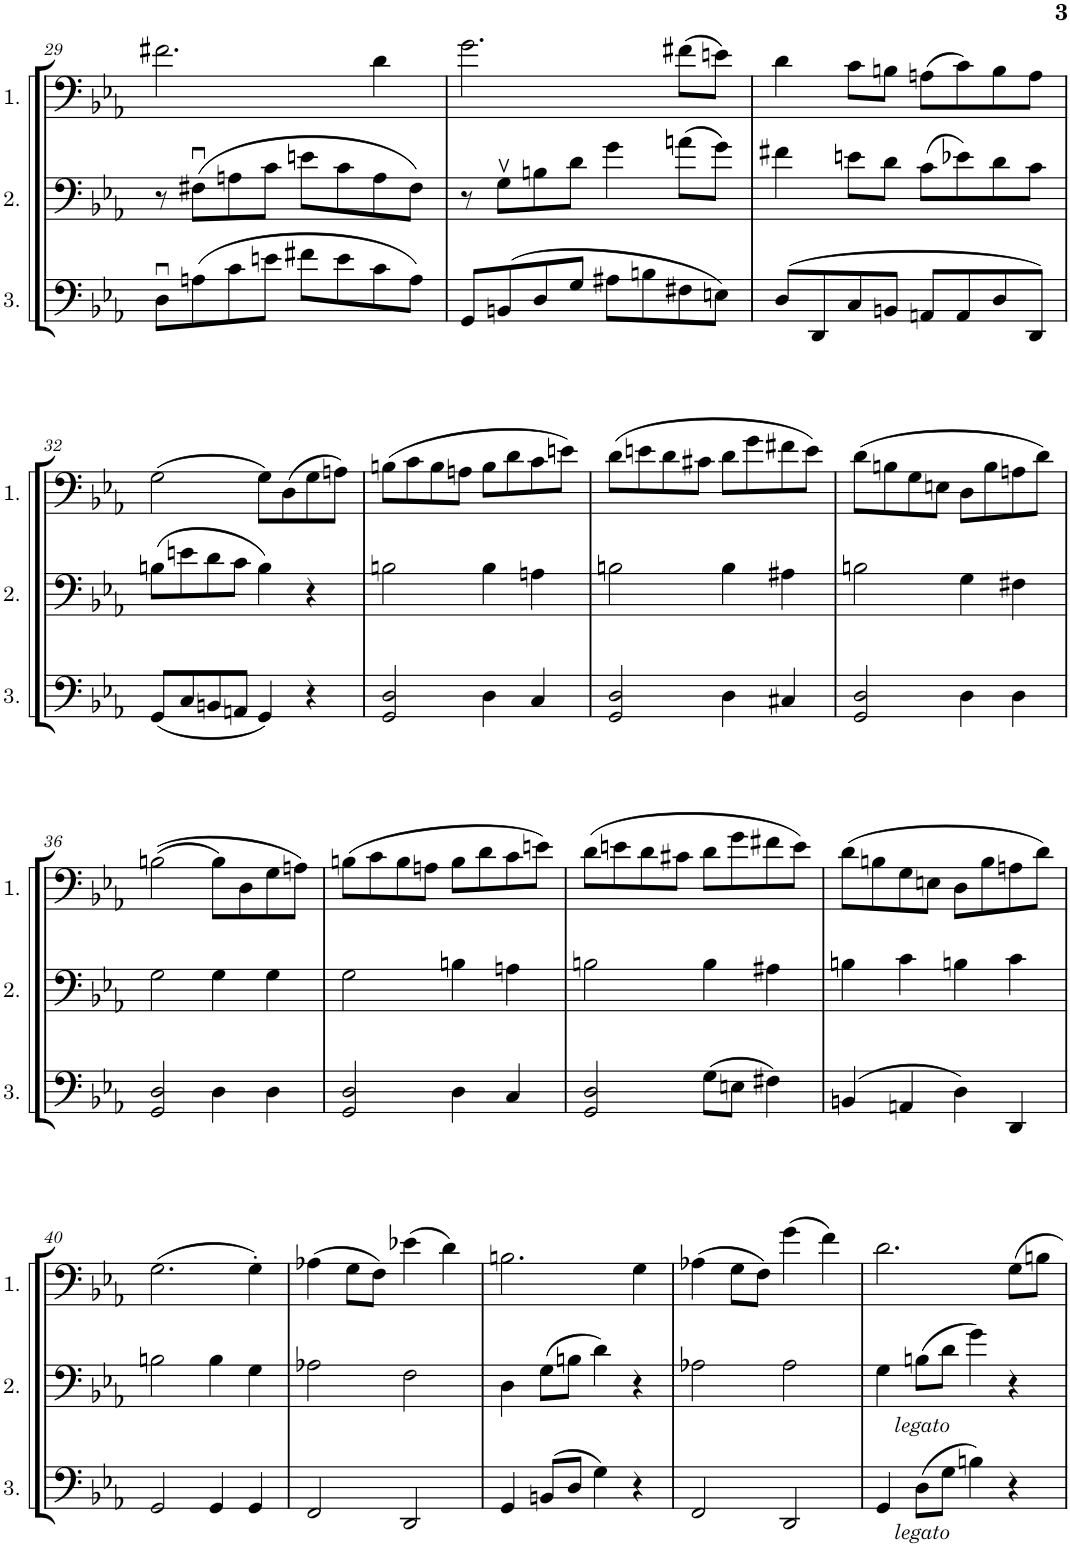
**kern	**dynam	**kern	**dynam	**kern
*part3	*part3	*part2	*part2	*part1
*staff3	*staff3	*staff2	*staff2	*staff1
*I"Cello 3	*	*I"Cello 2	*	*I"Cello 1
!!LO:PB:g=z
*clefF4	*	*clefF4	*	*clefF4
*k[b-e-a-]	*	*k[b-e-a-]	*	*k[b-e-a-]
*M4/4	*	*M4/4	*	*M4/4
*met(c)	*	*met(c)	*	*met(c)
=29	=29	=29	=29	=29
8Du\L	.	8r	.	2.f#X\
(8An\	.	(8F#Xu\L	.	.
8c\	.	8An\	.	.
8en\J	.	8c\J	.	.
8f#X\L	.	8en\L	.	.
8e\	.	8c\	.	.
8c\	.	8A\	.	4d\
8A\J)	.	8F#\J)	.	.
=30	=30	=30	=30	=30
8GG/L	.	8r	.	2.g\
(8BBn/	.	8Gv\L	.	.
8D/	.	8Bn\	.	.
8G/J	.	8d\J	.	.
8A#X\L	.	4g\	.	.
8Bn\	.	.	.	.
8F#X\	.	(8an\L	.	(8f#X\L
8En\J)	.	8g\J)	.	8en\J)
=31	=31	=31	=31	=31
(>8D/L	.	4f#X\	.	4d\
8DD/	.	.	.	.
8C/	.	8en\L	.	8c\L
8BBn/J	.	8d\J	.	8Bn\J
8AAn/L	.	(8c\L	.	(8An\L
8AA/	.	8e-X\)	.	8c\)
8D/	.	8d\	.	8B\
8DD/J)	.	8c\J	.	8A\J
!!LO:LB:g=z
=32	=32	=32	=32	=32
(8GG/L	.	(8Bn\L	.	(2G\
8C/	.	8en\	.	.
8BBn/	.	8d\	.	.
8AAn/J	.	8c\J	.	.
4GG/)	.	4B\)	.	8G\L)
.	.	.	.	(8D\
4r	.	4r	.	8G\
.	.	.	.	8An\J)
=33	=33	=33	=33	=33
2GG/ 2D/	.	2Bn\	.	(8Bn\L
.	.	.	.	8c\
.	.	.	.	8B\
.	.	.	.	8An\J
4D\	.	4B\	.	8B\L
.	.	.	.	8d\
4C/	.	4An\	.	8c\
.	.	.	.	8en\J)
=34	=34	=34	=34	=34
2GG/ 2D/	.	2Bn\	.	(8d\L
.	.	.	.	8en\
.	.	.	.	8d\
.	.	.	.	8c#X\J
4D\	.	4B\	.	8d\L
.	.	.	.	8g\
4C#X/	.	4A#X\	.	8f#X\
.	.	.	.	8e\J)
=35	=35	=35	=35	=35
2GG/ 2D/	.	2Bn\	.	(8d\L
.	.	.	.	8Bn\
.	.	.	.	8G\
.	.	.	.	8En\J
4D\	.	4G\	.	8D\L
.	.	.	.	8B\
4D\	.	4F#X\	.	8An\
.	.	.	.	8d\J)
!!LO:LB:g=z
=36	=36	=36	=36	=36
2GG/ 2D/	.	2G\	.	((2Bn\
4D\	.	4G\	.	8B\L)
.	.	.	.	8D\
4D\	.	4G\	.	8G\
.	.	.	.	8An\J)
=37	=37	=37	=37	=37
2GG/ 2D/	.	2G\	.	(8Bn\L
.	.	.	.	8c\
.	.	.	.	8B\
.	.	.	.	8An\J
4D\	.	4Bn\	.	8B\L
.	.	.	.	8d\
4C/	.	4An\	.	8c\
.	.	.	.	8en\J)
=38	=38	=38	=38	=38
2GG/ 2D/	.	2Bn\	.	(8d\L
.	.	.	.	8en\
.	.	.	.	8d\
.	.	.	.	8c#X\J
(8G\L	.	4B\	.	8d\L
8En\J	.	.	.	8g\
4F#X\)	.	4A#X\	.	8f#X\
.	.	.	.	8e\J)
=39	=39	=39	=39	=39
(4BBn/	.	4Bn\	.	(8d\L
.	.	.	.	8Bn\
4AAn/	.	4c\	.	8G\
.	.	.	.	8En\J
4D\)	.	4Bn\	.	8D\L
.	.	.	.	8B\
4DD/	.	4c\	.	8An\
.	.	.	.	8d\J)
!!LO:LB:g=z
=40	=40	=40	=40	=40
2GG/	.	2Bn\	.	(2.G\
4GG/	.	4B\	.	.
4GG/	.	4G\	.	4G'\)
=41	=41	=41	=41	=41
2FF/	.	2A-X\	.	(4A-X\
.	.	.	.	8G\L
.	.	.	.	8F\J)
2DD/	.	2F\	.	(4e-X\
.	.	.	.	4d\)
=42	=42	=42	=42	=42
4GG/	.	4D\	.	2.Bn\
(8BBn/L	.	(8G\L	.	.
8D/J	.	8Bn\J	.	.
4G\)	.	4d\)	.	.
4r	.	4r	.	4G\
=43	=43	=43	=43	=43
2FF/	.	2A-X\	.	(4A-X\
.	.	.	.	8G\L
.	.	.	.	8F\J)
2DD/	.	2A-\	.	(4g\
.	.	.	.	4f\)
=44	=44	=44	=44	=44
4GG/	.	4G\	.	2.d\
!	!LO:DY:b	!	!LO:DY:b	!
(8D\L	other-dynamics	(8Bn\L	other-dynamics	.
8G\J	.	8d\J	.	.
4Bn\)	.	4g\)	.	.
4r	.	4r	.	8G\L
.	.	.	.	8Bn\J
=	=	=	=	=
*-	*-	*-	*-	*-
